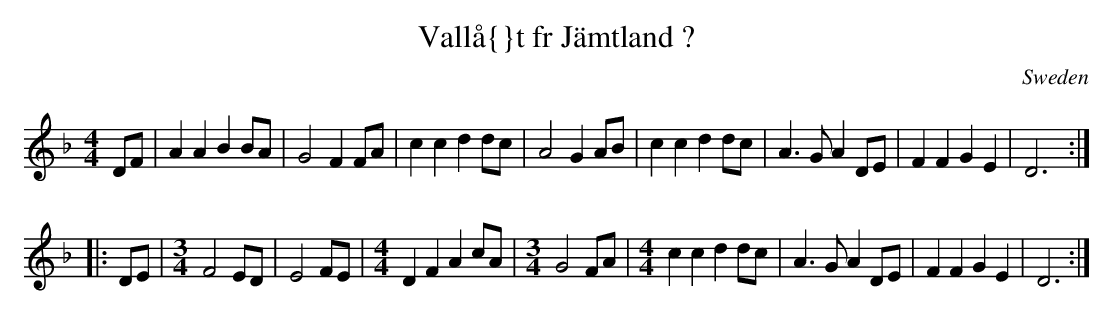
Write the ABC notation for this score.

X:1
T:Vall\aa{}t fr Jämtland ?
O:Sweden
M:4/4
K:Dm
DF | \
A2A2B2BA | G4F2FA | c2c2d2dc | A4G2AB |\
c2c2d2dc | A3GA2DE | F2F2G2E2 | D6 :|
|:\
DE |\
M:3/4
F4ED | E4FE |\
M:4/4
D2F2A2cA |\
M:3/4
G4FA |\
M:4/4
c2c2d2dc | A3GA2DE | F2F2G2E2 | D6 :|
